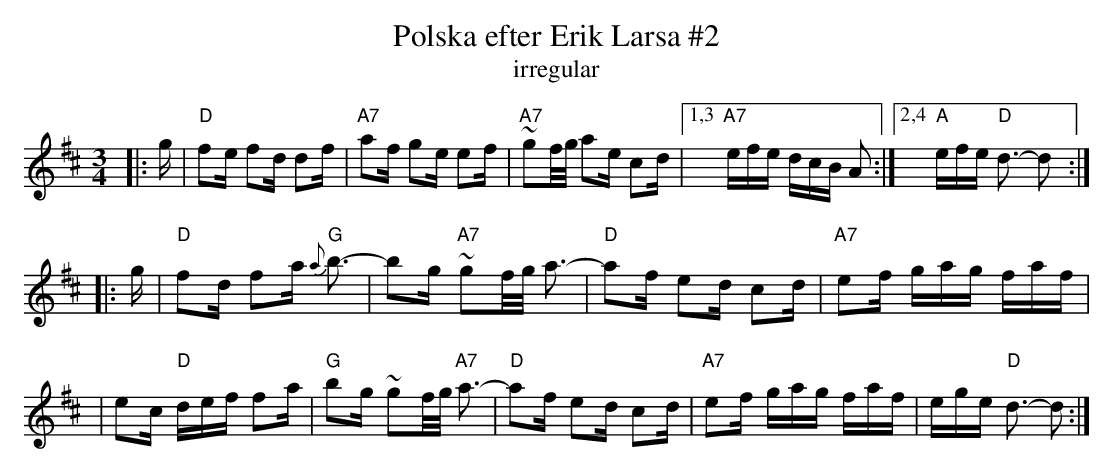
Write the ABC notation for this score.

X:1
T: Polska efter Erik Larsa #2
T: irregular
M: 3/4
L: 1/16
K: D
|: g | "D"f2e f2d d2f | "A7"a2f g2e e2f | "A7"~g2f/g/ a2e c2d |1,3 "A7"efe dcB A2 :|2,4 "A"efe "D"d3- d2 :|
|: g | "D"f2d f2a "G"{a}b3-| b2g "A7"~g2f/g/ a3- | "D"a2f e2d c2d | "A7"e2f gag faf |
     | e2c "D"def f2a | "G"b2g ~g2f/g/ "A7"a3- | "D"a2f e2d c2d | "A7"e2f gag faf | ege "D"d3- d2 :|
